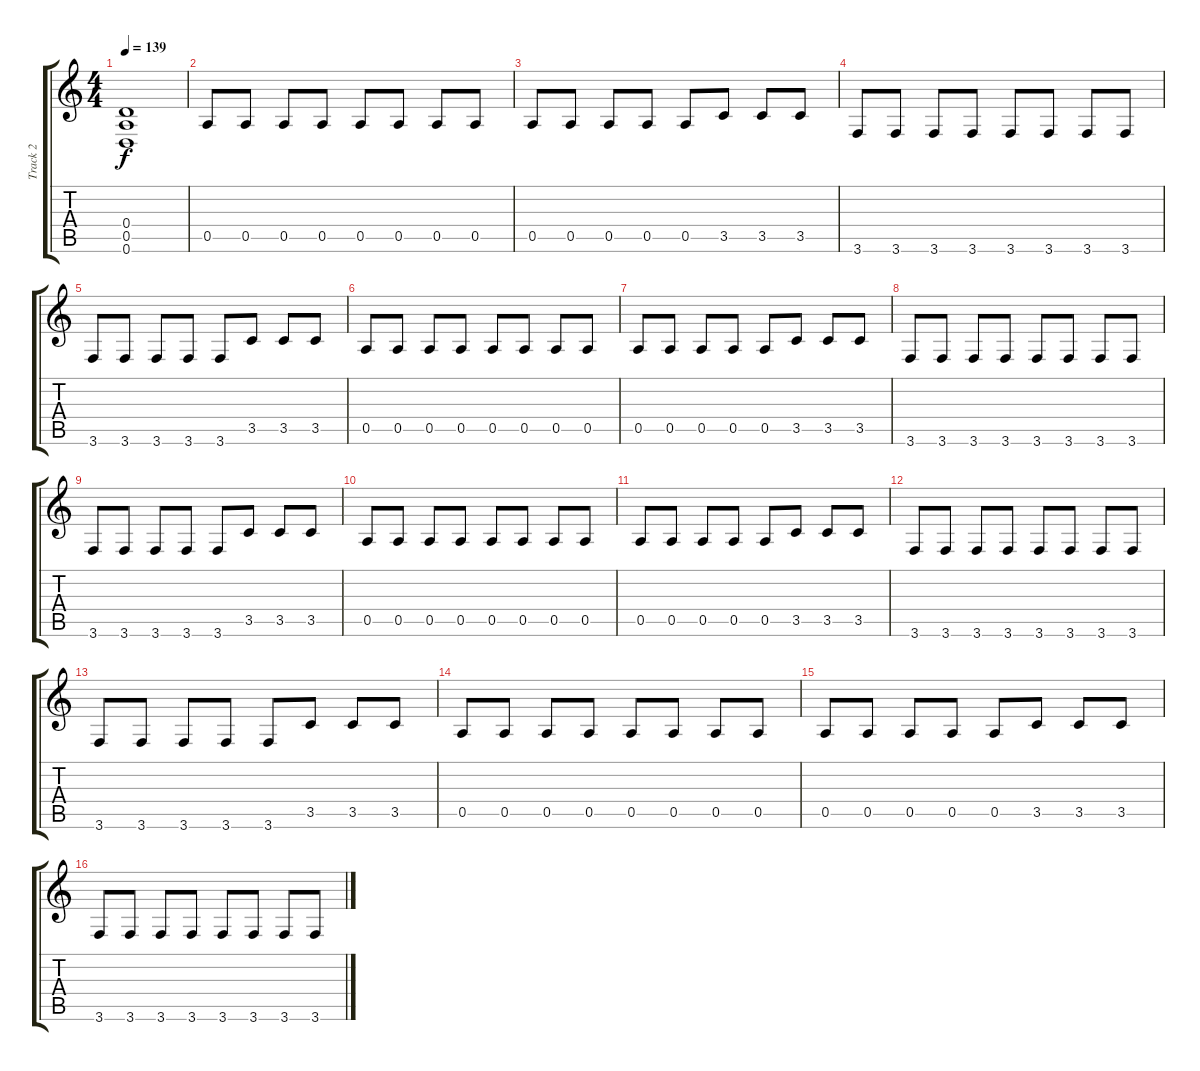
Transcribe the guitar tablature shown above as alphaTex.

\track ("Track 2" "Track 2") {instrument distortionguitar}
\staff {score tabs}
\tuning (E4 B3 G3 D3 A2 D2) {hide}
\ts (4 4)
\tempo 139
\clef g2
\ks c
(0.4 0.5 0.6).1{dy f} |
0.5.8 0.5.8 0.5.8 0.5.8 0.5.8 0.5.8 0.5.8 0.5.8 |
0.5.8 0.5.8 0.5.8 0.5.8 0.5.8 3.5.8 3.5.8 3.5.8 |
3.6.8 3.6.8 3.6.8 3.6.8 3.6.8 3.6.8 3.6.8 3.6.8 |
3.6.8 3.6.8 3.6.8 3.6.8 3.6.8 3.5.8 3.5.8 3.5.8 |
0.5.8 0.5.8 0.5.8 0.5.8 0.5.8 0.5.8 0.5.8 0.5.8 |
0.5.8 0.5.8 0.5.8 0.5.8 0.5.8 3.5.8 3.5.8 3.5.8 |
3.6.8 3.6.8 3.6.8 3.6.8 3.6.8 3.6.8 3.6.8 3.6.8 |
3.6.8 3.6.8 3.6.8 3.6.8 3.6.8 3.5.8 3.5.8 3.5.8 |
0.5.8 0.5.8 0.5.8 0.5.8 0.5.8 0.5.8 0.5.8 0.5.8 |
0.5.8 0.5.8 0.5.8 0.5.8 0.5.8 3.5.8 3.5.8 3.5.8 |
3.6.8 3.6.8 3.6.8 3.6.8 3.6.8 3.6.8 3.6.8 3.6.8 |
3.6.8 3.6.8 3.6.8 3.6.8 3.6.8 3.5.8 3.5.8 3.5.8 |
0.5.8 0.5.8 0.5.8 0.5.8 0.5.8 0.5.8 0.5.8 0.5.8 |
0.5.8 0.5.8 0.5.8 0.5.8 0.5.8 3.5.8 3.5.8 3.5.8 |
3.6.8 3.6.8 3.6.8 3.6.8 3.6.8 3.6.8 3.6.8 3.6.8
